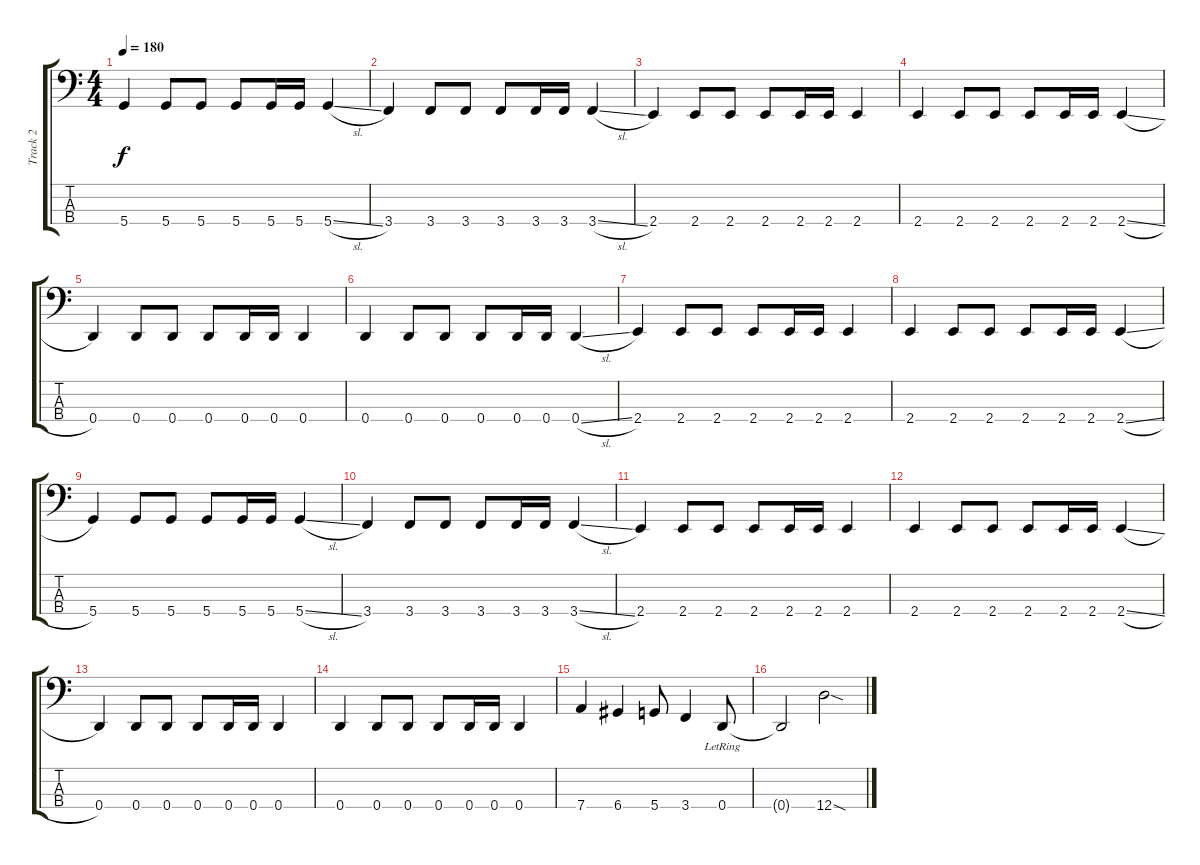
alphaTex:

\track ("Track 2" "Track 2") {instrument electricbassfinger}
\staff {score tabs}
\tuning (G2 D2 A1 D1) {hide}
\ts (4 4)
\tempo 180
\clef f4
\ks c
5.4.4{dy f} 5.4.8 5.4.8 5.4.8 5.4.16 5.4.16 5.4{sl}.4 |
3.4.4 3.4.8 3.4.8 3.4.8 3.4.16 3.4.16 3.4{sl}.4 |
2.4.4 2.4.8 2.4.8 2.4.8 2.4.16 2.4.16 2.4.4 |
2.4.4 2.4.8 2.4.8 2.4.8 2.4.16 2.4.16 2.4{sl}.4 |
0.4.4 0.4.8 0.4.8 0.4.8 0.4.16 0.4.16 0.4.4 |
0.4.4 0.4.8 0.4.8 0.4.8 0.4.16 0.4.16 0.4{sl}.4 |
2.4.4 2.4.8 2.4.8 2.4.8 2.4.16 2.4.16 2.4.4 |
2.4.4 2.4.8 2.4.8 2.4.8 2.4.16 2.4.16 2.4{sl}.4 |
5.4.4 5.4.8 5.4.8 5.4.8 5.4.16 5.4.16 5.4{sl}.4 |
3.4.4 3.4.8 3.4.8 3.4.8 3.4.16 3.4.16 3.4{sl}.4 |
2.4.4 2.4.8 2.4.8 2.4.8 2.4.16 2.4.16 2.4.4 |
2.4.4 2.4.8 2.4.8 2.4.8 2.4.16 2.4.16 2.4{sl}.4 |
0.4.4 0.4.8 0.4.8 0.4.8 0.4.16 0.4.16 0.4.4 |
0.4.4 0.4.8 0.4.8 0.4.8 0.4.16 0.4.16 0.4.4 |
7.4.4 6.4.4 5.4.8 3.4.4 0.4{lr}.8 |
0.4{t}.2 12.4{sod}.2
